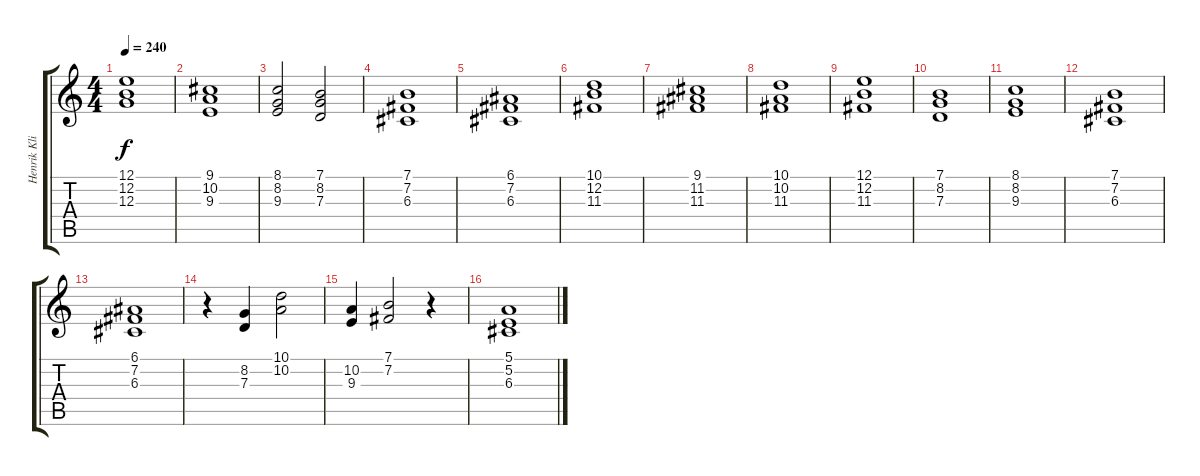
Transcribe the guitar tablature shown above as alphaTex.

\track ("Henrik Klingenberg " "Henrik Kli") {instrument harpsichord}
\staff {score tabs}
\tuning (E4 B3 G3 D3 A2 E2) {hide}
\ts (4 4)
\tempo 240
\clef g2
\ks c
(12.1 12.2 12.3).1{dy f} |
(9.1 10.2 9.3).1 |
(8.1 8.2 9.3).2 (7.1 8.2 7.3).2 |
(7.1 7.2 6.3).1 |
(6.1 7.2 6.3).1 |
(10.1 12.2 11.3).1 |
(9.1 11.2 11.3).1 |
(10.1 10.2 11.3).1 |
(12.1 12.2 11.3).1 |
(7.1 8.2 7.3).1 |
(8.1 8.2 9.3).1 |
(7.1 7.2 6.3).1 |
(6.1 7.2 6.3).1 |
r.4 (8.2 7.3).4 (10.1 10.2).2 |
(10.2 9.3).4 (7.1 7.2).2 r.4 |
(5.1 5.2 6.3).1
